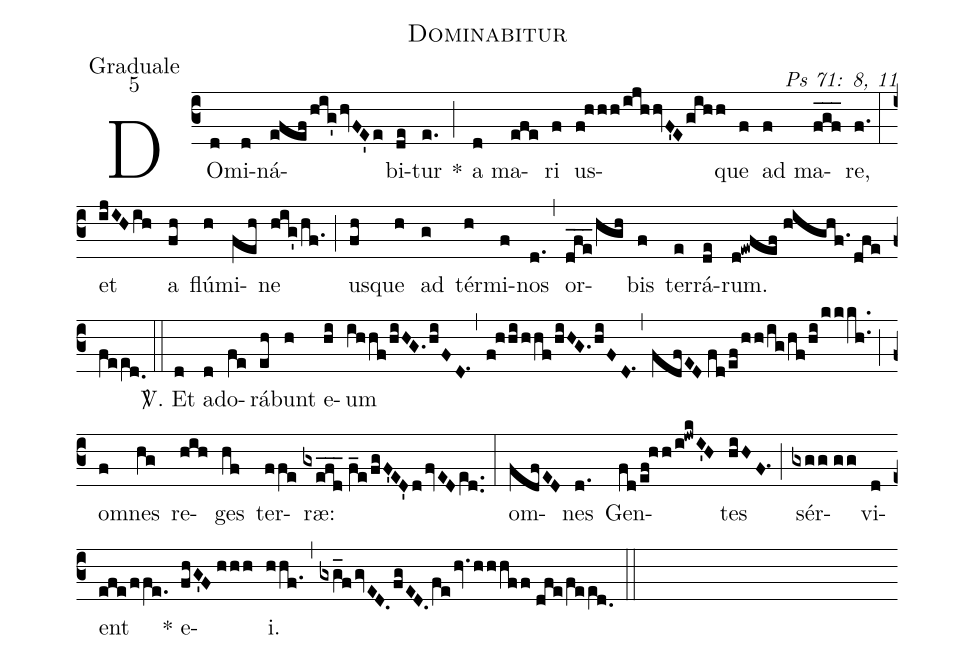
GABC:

name: Dominabitur;
office-part: Graduale;
mode: 5;
commentary: Ps 71: 8, 11;
%%
(c3) DO(d)mi(d)ná(efefhig'hvFE'e)bi(de)tur(e.) *(;) a(d) ma(efe)ri(f) us(f!hhh/ijhhvF'Egihh)que(f) ad(f) ma(f_g_f_)re,(f.) (:)
et(ijIHih) a(fh) flú(h)mi(feh)ne(hig'/hf.) (;) us(fh)que(h) ad(g) tér(h)mi(f)nos(d.) (,) or(dfe___/hgh)bis(f) ter(e)rá(de)rum.(d!ewfef//highf.dfe/fee[ll:1]d.0) (::)
<sp>V/</sp>. Et(d) ad(d)o(fe)rá(eh)bunt(h) e(hi)um(ihhf/hiHG.hiFD.1) (,) (f!hhi/hhf/hiHG.hiFD.1) (,) (fdfED//fd/ef/hh/ig/hf/hi/kkkh..) (;) om(f)nes(hg) re(hih)ges(hf) ter(ffe)ræ:(gxe_f_d_2//f_e/fgF'ED'dfvEDe[ll:1]d..) (:)
om(fdfED)nes(d.) Gen(fd/ef!hh/i!jwkI'H)tes(hiHF.1) (;) sér(gxgg//gg)vi(d)ent(efe/ffe.) * e(fhG'F//hhh)i.(hhf.) (,) (gxg_fgvED.fgED.fehv.hhhff//dfe/fee[ll:1]d.0) (::)
